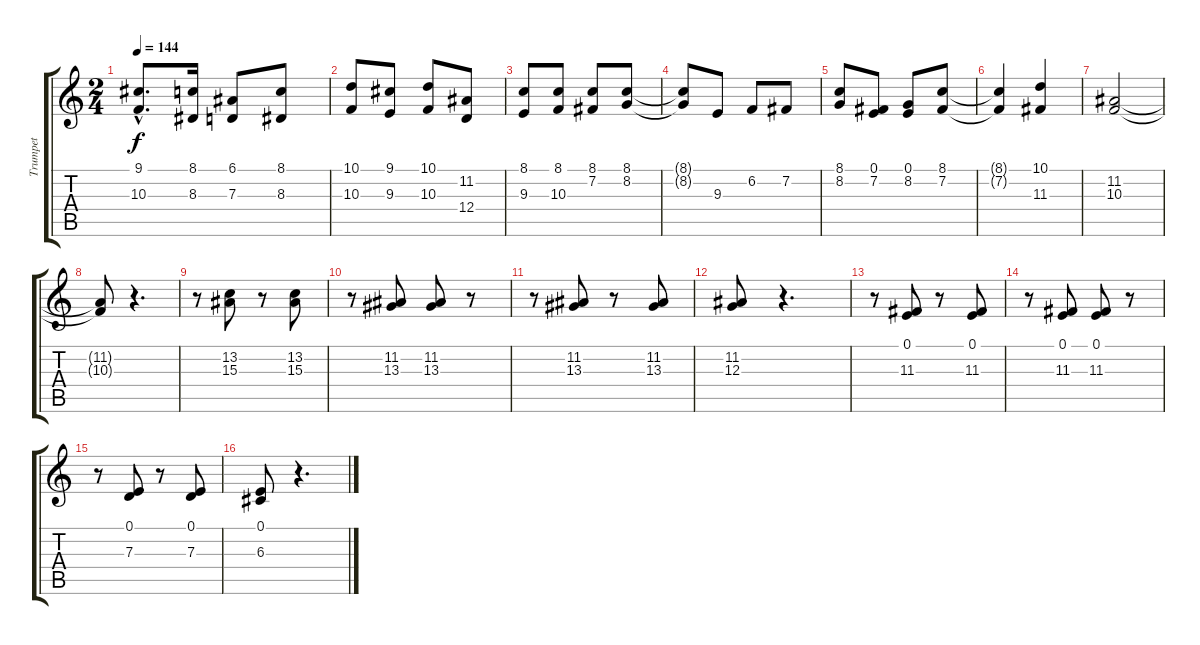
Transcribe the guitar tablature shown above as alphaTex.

\track ("Trumpet             " "Trumpet   ") {instrument trumpet}
\staff {score tabs}
\tuning (E4 B3 G3 D3 A2 E2) {hide}
\ts (2 4)
\tempo 144
\clef g2
\ks c
(9.1{hac} 10.3{hac}).8{d dy f instrument trumpet} (8.1 8.3).16 (6.1 7.3).8 (8.1 8.3).8 |
(10.1 10.3).8 (9.1 9.3).8 (10.1 10.3).8 (11.2 12.4).8 |
(8.1 9.3).8 (8.1 10.3).8 (8.1 7.2).8 (8.1 8.2).8 |
(8.1{t} 8.2{t}).8 9.3.8 6.2.8 7.2.8 |
(8.1 8.2).8 (0.1 7.2).8 (0.1 8.2).8 (8.1 7.2).8 |
(8.1{t} 7.2{t}).4 (10.1 11.3).4 |
(11.2 10.3).2 |
(11.2{t} 10.3{t}).8 r.4{d} |
r.8 (13.2 15.3).8 r.8 (13.2 15.3).8 |
r.8 (11.2 13.3).8 (11.2 13.3).8 r.8 |
r.8 (11.2 13.3).8 r.8 (11.2 13.3).8 |
(11.2 12.3).8 r.4{d} |
r.8 (0.1 11.3).8 r.8 (0.1 11.3).8 |
r.8 (0.1 11.3).8 (0.1 11.3).8 r.8 |
r.8 (0.1 7.3).8 r.8 (0.1 7.3).8 |
(0.1 6.3).8 r.4{d}
